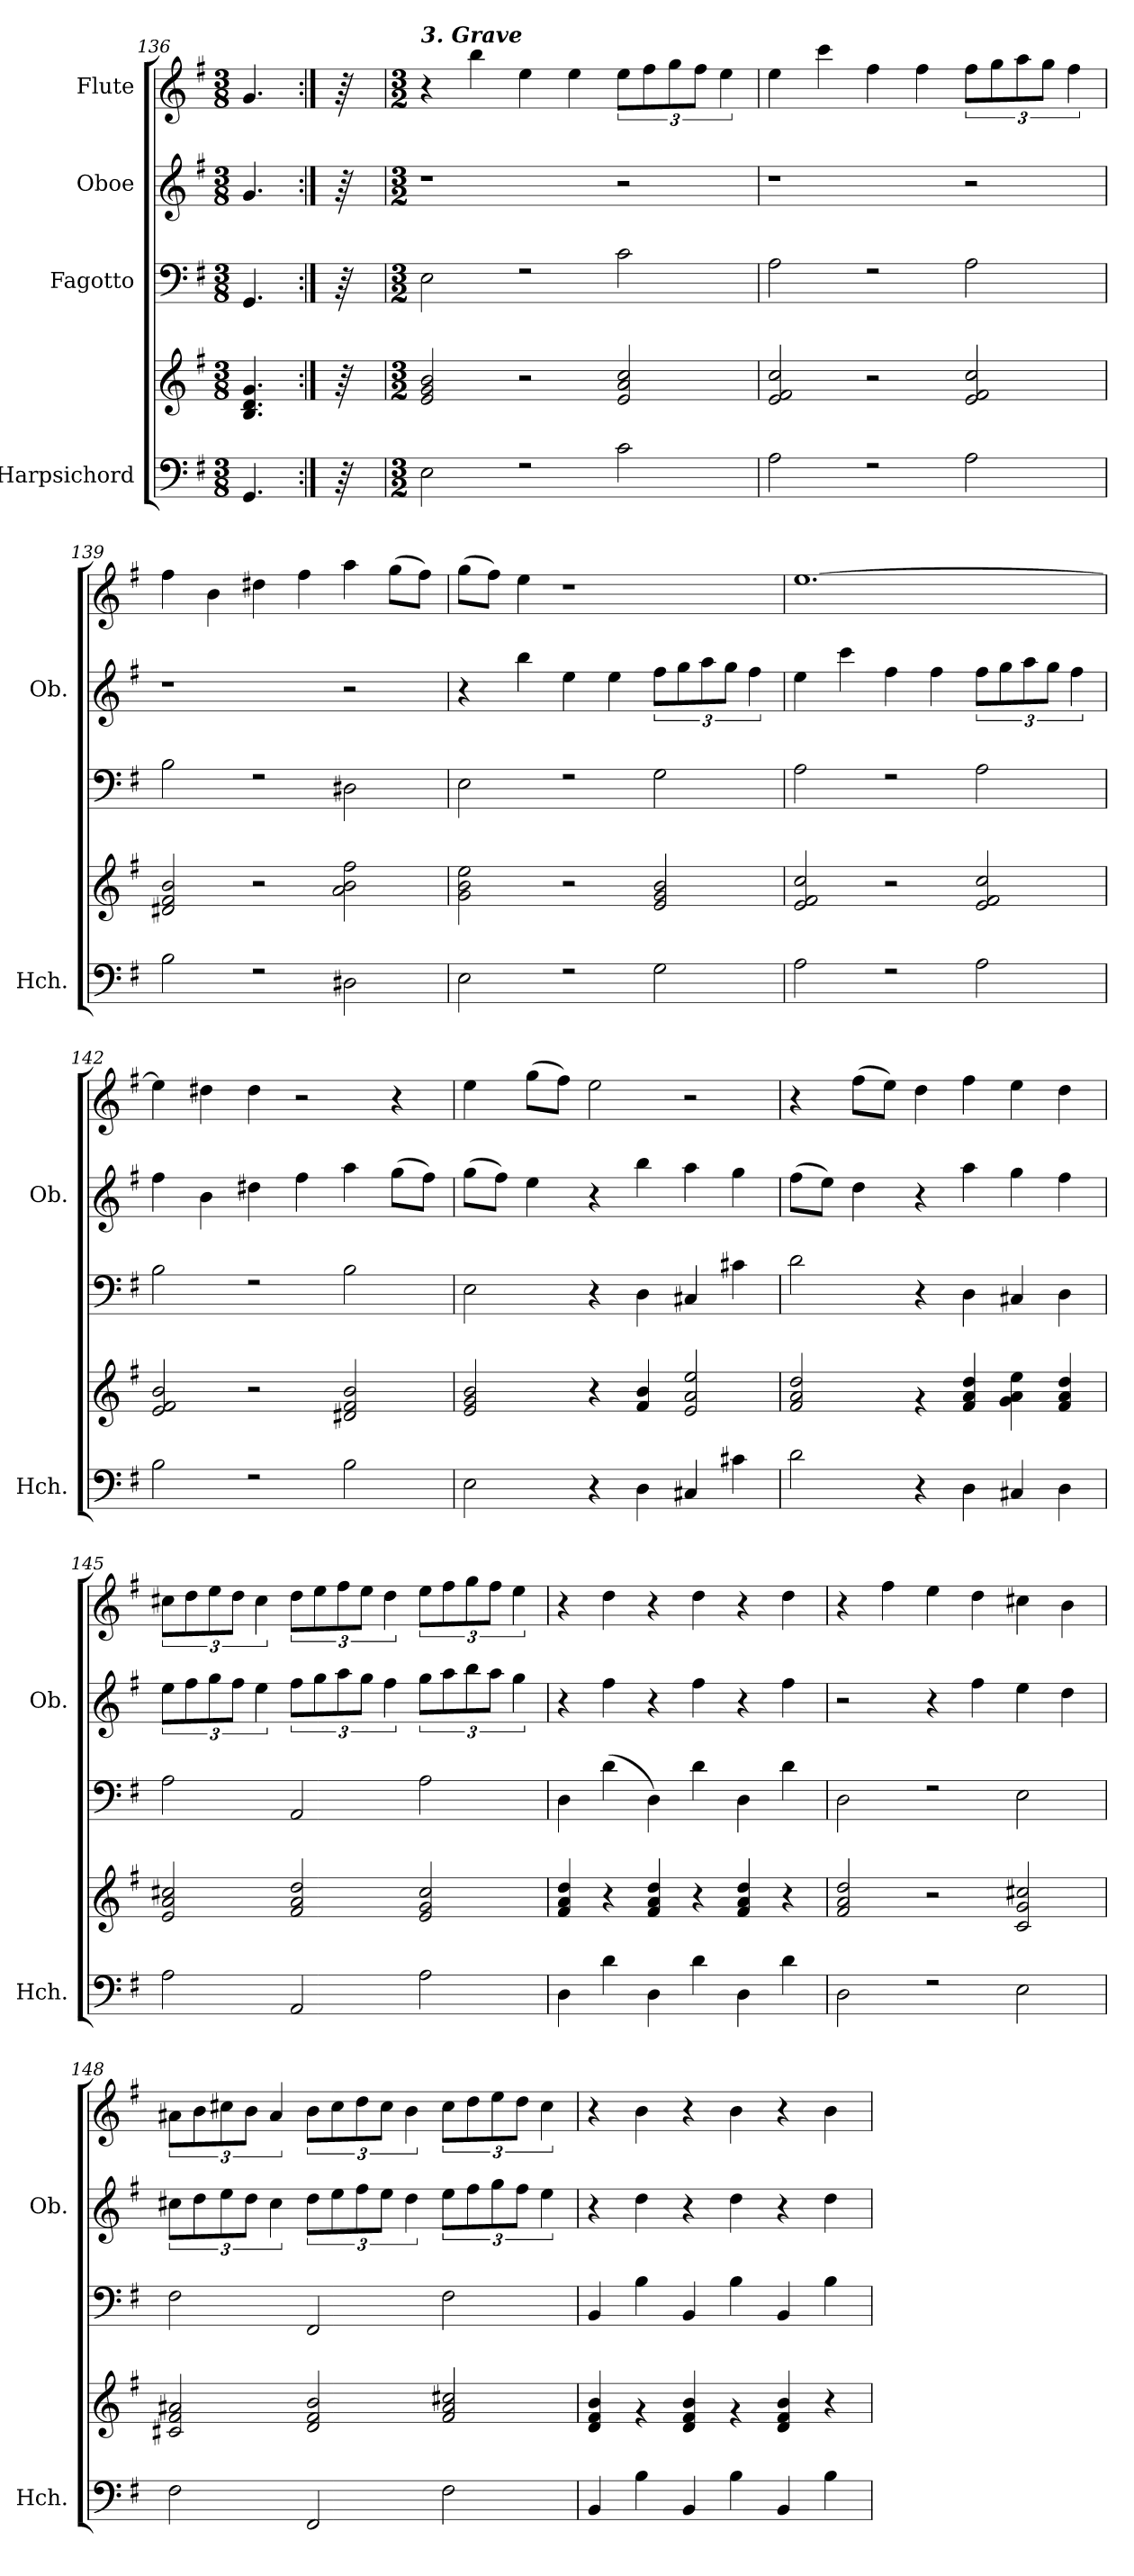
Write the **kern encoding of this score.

**kern	**kern	**kern	**kern	**kern
*part4	*part4	*part3	*part2	*part1
*staff5	*staff4	*staff3	*staff2	*staff1
*I"Harpsichord	*	*I"Fagotto	*I"Oboe	*I"Flute
*I'Hch.	*	*	*I'Ob.	*
*clefF4	*clefG2	*clefF4	*clefG2	*clefG2
*k[f#]	*k[f#]	*k[f#]	*k[f#]	*k[f#]
*M3/8	*M3/8	*M3/8	*M3/8	*M3/8
=136	=136	=136	=136	=136
4.GG/	4.B/ 4.d/ 4.g/	4.GG/	4.g/	4.g/
=136X1:|!	=136X1:|!	=136X1:|!	=136X1:|!	=136X1:|!
64r	64r	64r	64r	64r
!!LO:PB:g=z
=137	=137	=137	=137	=137
*M3/2	*M3/2	*M3/2	*M3/2	*M3/2
*	*	*	*	*MM120
!	!	!	!	!LO:TX:a:Bi:t=3. Grave
2E\	2e/ 2g/ 2b/	2E\	1r	4r
.	.	.	.	4bb\
2rF	2r	2rF	.	4ee\
.	.	.	.	4ee\
2c\	2e/ 2a/ 2cc/	2c\	2r	12ee\L
.	.	.	.	12ff#\
.	.	.	.	12gg\
.	.	.	.	12ff#\J
.	.	.	.	6ee\
=138	=138	=138	=138	=138
2A\	2e/ 2f#/ 2cc/	2A\	1r	4ee\
.	.	.	.	4ccc\
2rF	2r	2rF	.	4ff#\
.	.	.	.	4ff#\
2A\	2e/ 2f#/ 2cc/	2A\	2r	12ff#\L
.	.	.	.	12gg\
.	.	.	.	12aa\
.	.	.	.	12gg\J
.	.	.	.	6ff#\
=139	=139	=139	=139	=139
2B\	2d#X/ 2f#/ 2b/	2B\	1r	4ff#\
.	.	.	.	4b\
2rF	2r	2rF	.	4dd#X\
.	.	.	.	4ff#\
2D#X\	2a\ 2b\ 2ff#\	2D#X\	2r	4aa\
.	.	.	.	(8gg\L
.	.	.	.	8ff#\J)
=140	=140	=140	=140	=140
2E\	2g\ 2b\ 2ee\	2E\	4r	(8gg\L
.	.	.	.	8ff#\J)
.	.	.	4bb\	4ee\
2rF	2r	2rF	4ee\	1r
.	.	.	4ee\	.
2G\	2e/ 2g/ 2b/	2G\	12ff#\L	.
.	.	.	12gg\	.
.	.	.	12aa\	.
.	.	.	12gg\J	.
.	.	.	6ff#\	.
=141	=141	=141	=141	=141
2A\	2e/ 2f#/ 2cc/	2A\	4ee\	[1.ee
.	.	.	4ccc\	.
2rF	2r	2rF	4ff#\	.
.	.	.	4ff#\	.
2A\	2e/ 2f#/ 2cc/	2A\	12ff#\L	.
.	.	.	12gg\	.
.	.	.	12aa\	.
.	.	.	12gg\J	.
.	.	.	6ff#\	.
=142	=142	=142	=142	=142
2B\	2e/ 2f#/ 2b/	2B\	4ff#\	4ee\]
.	.	.	4b\	4dd#X\
2rF	2r	2rF	4dd#X\	4dd#\
.	.	.	4ff#\	2r
2B\	2d#X/ 2f#/ 2b/	2B\	4aa\	.
.	.	.	(8gg\L	4r
.	.	.	8ff#\J)	.
=143	=143	=143	=143	=143
2E\	2e/ 2g/ 2b/	2E\	(8gg\L	4ee\
.	.	.	8ff#\J)	.
.	.	.	4ee\	(8gg\L
.	.	.	.	8ff#\J)
4r	4r	4r	4r	2ee\
4D\	4f#/ 4b/	4D\	4bb\	.
4C#X/	2e/ 2a/ 2ee/	4C#X/	4aa\	2r
4c#X\	.	4c#X\	4gg\	.
=144	=144	=144	=144	=144
2d\	2f#/ 2a/ 2dd/	2d\	(8ff#\L	4r
.	.	.	8ee\J)	.
.	.	.	4dd\	(8ff#\L
.	.	.	.	8ee\J)
4r	4rg	4r	4r	4dd\
4D\	4f#/ 4a/ 4dd/	4D\	4aa\	4ff#\
4C#X/	4g\ 4a\ 4ee\	4C#X/	4gg\	4ee\
4D\	4f#/ 4a/ 4dd/	4D\	4ff#\	4dd\
!!LO:LB:g=z
=145	=145	=145	=145	=145
2A\	2e/ 2a/ 2cc#X/	2A\	12ee\L	12cc#X\L
.	.	.	12ff#\	12dd\
.	.	.	12gg\	12ee\
.	.	.	12ff#\J	12dd\J
.	.	.	6ee\	6cc#\
2AA/	2f#/ 2a/ 2dd/	2AA/	12ff#\L	12dd\L
.	.	.	12gg\	12ee\
.	.	.	12aa\	12ff#\
.	.	.	12gg\J	12ee\J
.	.	.	6ff#\	6dd\
2A\	2e/ 2g/ 2cc#/	2A\	12gg\L	12ee\L
.	.	.	12aa\	12ff#\
.	.	.	12bb\	12gg\
.	.	.	12aa\J	12ff#\J
.	.	.	6gg\	6ee\
=146	=146	=146	=146	=146
4D\	4f#/ 4a/ 4dd/	4D\	4r	4r
4d\	4r	(4d\	4ff#\	4dd\
4D\	4f#/ 4a/ 4dd/	4D\)	4r	4r
4d\	4r	4d\	4ff#\	4dd\
4D\	4f#/ 4a/ 4dd/	4D\	4r	4r
4d\	4r	4d\	4ff#\	4dd\
=147	=147	=147	=147	=147
2D\	2f#/ 2a/ 2dd/	2D\	2r	4r
.	.	.	.	4ff#\
2rF	2r	2rF	4r	4ee\
.	.	.	4ff#\	4dd\
2E\	2c/ 2g/ 2cc#X/	2E\	4ee\	4cc#X\
.	.	.	4dd\	4b\
=148	=148	=148	=148	=148
2F#\	2c#X/ 2f#/ 2a#X/	2F#\	12cc#X\L	12a#X\L
.	.	.	12dd\	12b\
.	.	.	12ee\	12cc#X\
.	.	.	12dd\J	12b\J
.	.	.	6cc#\	6a#/
2FF#/	2d/ 2f#/ 2b/	2FF#/	12dd\L	12b\L
.	.	.	12ee\	12cc#\
.	.	.	12ff#\	12dd\
.	.	.	12ee\J	12cc#\J
.	.	.	6dd\	6b\
2F#\	2f#/ 2a#/ 2cc#X/	2F#\	12ee\L	12cc#\L
.	.	.	12ff#\	12dd\
.	.	.	12gg\	12ee\
.	.	.	12ff#\J	12dd\J
.	.	.	6ee\	6cc#\
=149	=149	=149	=149	=149
4BB/	4d/ 4f#/ 4b/	4BB/	4r	4r
4B\	4rg	4B\	4dd\	4b\
4BB/	4d/ 4f#/ 4b/	4BB/	4r	4r
4B\	4rg	4B\	4dd\	4b\
4BB/	4d/ 4f#/ 4b/	4BB/	4r	4r
4B\	4r	4B\	4dd\	4b\
=	=	=	=	=
*-	*-	*-	*-	*-
